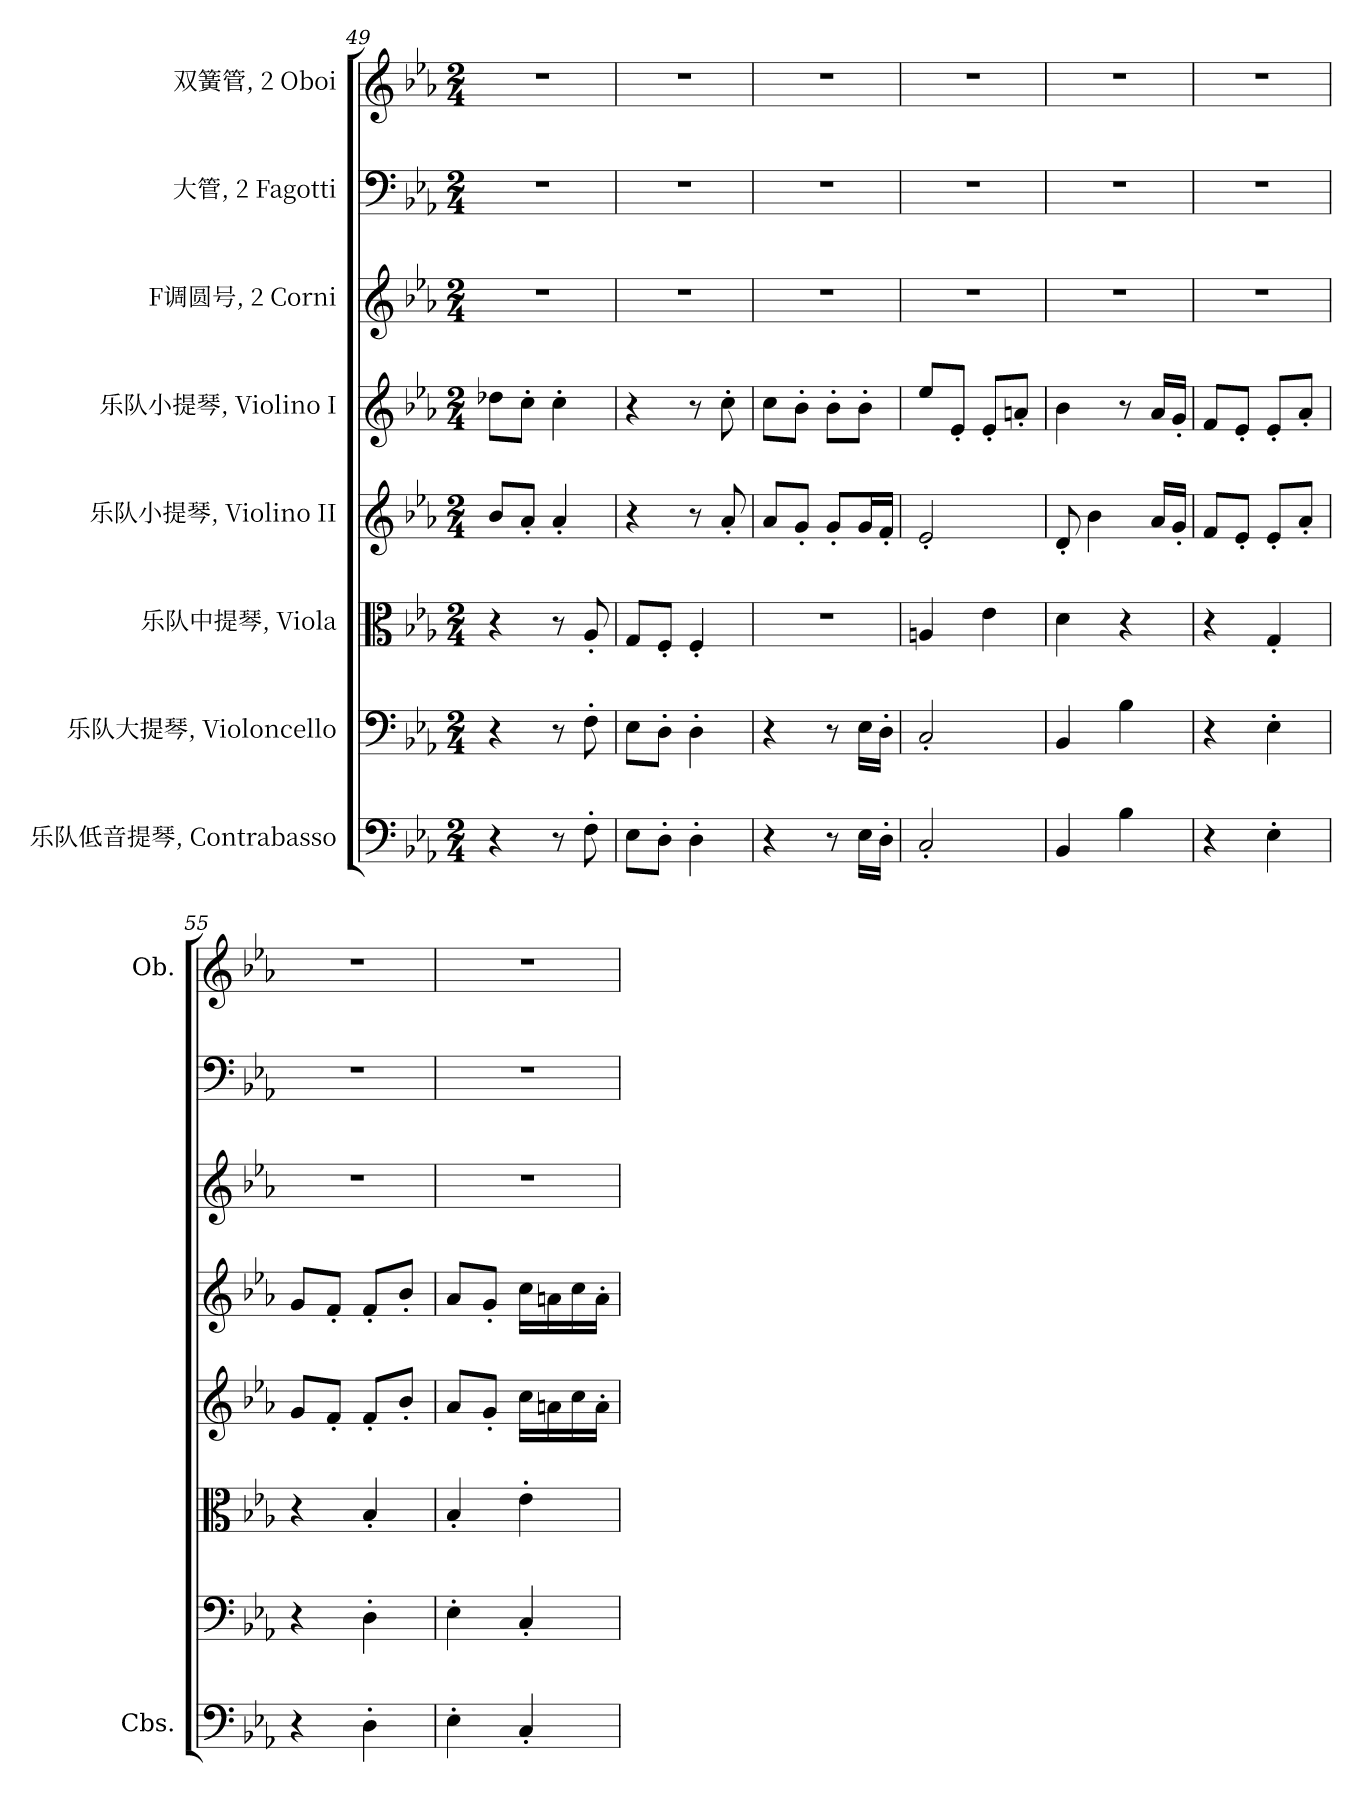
**kern	**kern	**kern	**kern	**kern	**kern	**kern	**kern
*part8	*part7	*part6	*part5	*part4	*part3	*part2	*part1
*staff8	*staff7	*staff6	*staff5	*staff4	*staff3	*staff2	*staff1
*I"乐队低音提琴, Contrabasso	*I"乐队大提琴, Violoncello	*I"乐队中提琴, Viola	*I"乐队小提琴, Violino II	*I"乐队小提琴, Violino I	*I"F调圆号, 2 Corni	*I"大管, 2 Fagotti	*I"双簧管, 2 Oboi
*I'Cbs.	*	*	*	*	*	*	*I'Ob.
!!LO:PB:g=z
*clefF4	*clefF4	*clefC3	*clefG2	*clefG2	*clefG2	*clefF4	*clefG2
*ITrd7c12	*	*	*	*	*ITrd4c7	*	*
*k[b-e-a-]	*k[b-e-a-]	*k[b-e-a-]	*k[b-e-a-]	*k[b-e-a-]	*k[b-e-a-d-]	*k[b-e-a-]	*k[b-e-a-]
*M2/4	*M2/4	*M2/4	*M2/4	*M2/4	*M2/4	*M2/4	*M2/4
=49	=49	=49	=49	=49	=49	=49	=49
4r	4r	4r	8b-/L	8dd-X\L	2r	2r	2r
.	.	.	8a-'/J	8cc'\J	.	.	.
8r	8r	8r	4a-'/	4cc'\	.	.	.
8FF'\	8F'\	8A-'/	.	.	.	.	.
=50	=50	=50	=50	=50	=50	=50	=50
8EE-\L	8E-\L	8G/L	4r	4r	2r	2r	2r
8DD'\J	8D'\J	8F'/J	.	.	.	.	.
4DD'\	4D'\	4F'/	8r	8r	.	.	.
.	.	.	8a-'/	8cc'\	.	.	.
=51	=51	=51	=51	=51	=51	=51	=51
4r	4r	2r	8a-/L	8cc\L	2r	2r	2r
.	.	.	8g'/J	8b-'\J	.	.	.
8r	8r	.	8g'/L	8b-'\L	.	.	.
16EE-\LL	16E-\LL	.	16g/L	8b-'\J	.	.	.
16DD'\JJ	16D'\JJ	.	16f'/JJ	.	.	.	.
=52	=52	=52	=52	=52	=52	=52	=52
2CC'/	2C'/	4An/	2e-'/	8ee-/L	2r	2r	2r
.	.	.	.	8e-'/J	.	.	.
.	.	4e-\	.	8e-'/L	.	.	.
.	.	.	.	8an'/J	.	.	.
=53	=53	=53	=53	=53	=53	=53	=53
4BBB-/	4BB-/	4d\	8d'/	4b-\	2r	2r	2r
.	.	.	4b-\	.	.	.	.
4BB-\	4B-\	4r	.	8r	.	.	.
.	.	.	16a-/LL	16a-/LL	.	.	.
.	.	.	16g'/JJ	16g'/JJ	.	.	.
=54	=54	=54	=54	=54	=54	=54	=54
4r	4r	4r	8f/L	8f/L	2r	2r	2r
.	.	.	8e-'/J	8e-'/J	.	.	.
4EE-'\	4E-'\	4G'/	8e-'/L	8e-'/L	.	.	.
.	.	.	8a-'/J	8a-'/J	.	.	.
=55	=55	=55	=55	=55	=55	=55	=55
4r	4r	4r	8g/L	8g/L	2r	2r	2r
.	.	.	8f'/J	8f'/J	.	.	.
4DD'\	4D'\	4B-'/	8f'/L	8f'/L	.	.	.
.	.	.	8b-'/J	8b-'/J	.	.	.
!!LO:PB:g=z
=56	=56	=56	=56	=56	=56	=56	=56
4EE-'\	4E-'\	4B-'/	8a-/L	8a-/L	2r	2r	2r
.	.	.	8g'/J	8g'/J	.	.	.
4CC'/	4C'/	4e-'\	16cc\LL	16cc\LL	.	.	.
.	.	.	16an\	16an\	.	.	.
.	.	.	16cc\	16cc\	.	.	.
.	.	.	16a'\JJ	16a'\JJ	.	.	.
=	=	=	=	=	=	=	=
*-	*-	*-	*-	*-	*-	*-	*-
